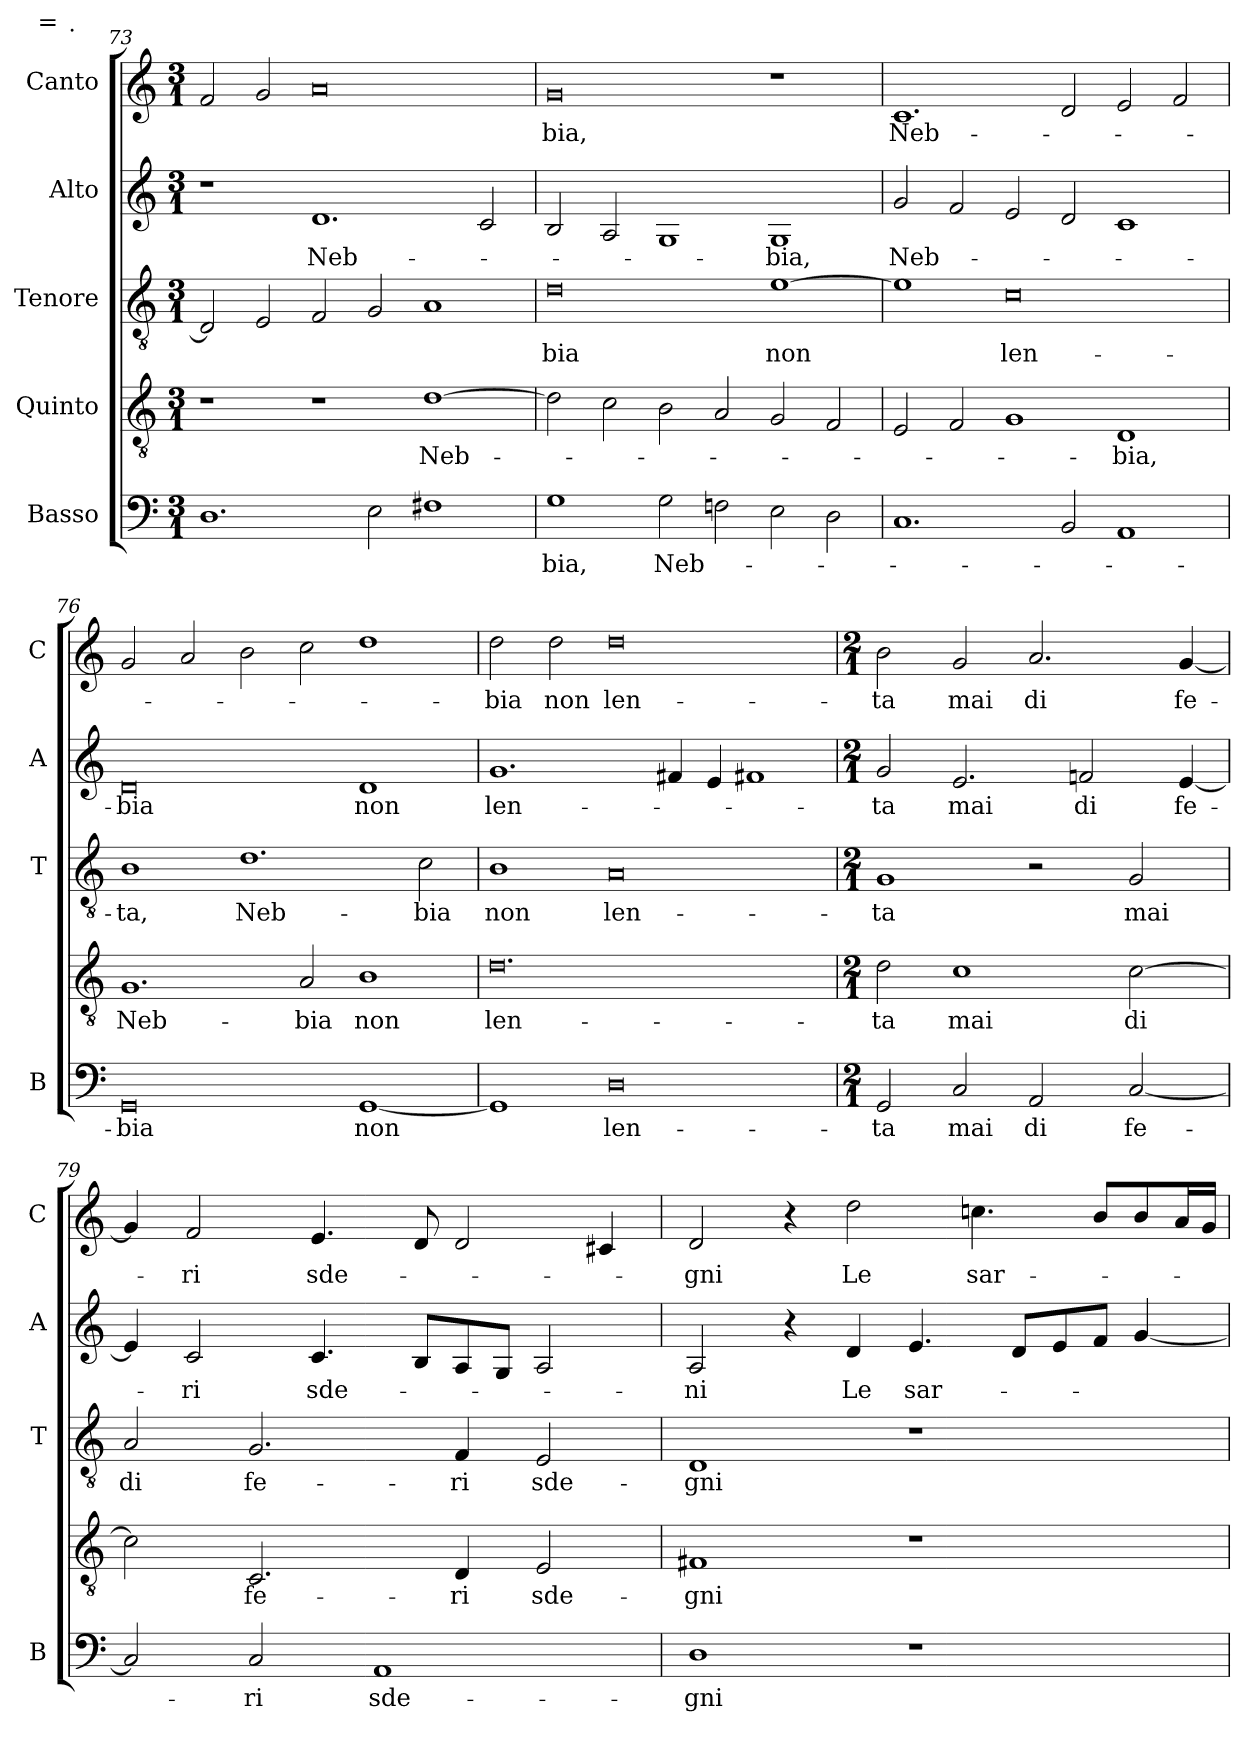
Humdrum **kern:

**kern	**text	**kern	**text	**kern	**text	**kern	**text	**kern	**text
*part5	*part5	*part4	*part4	*part3	*part3	*part2	*part2	*part1	*part1
*staff5	*staff5	*staff4	*staff4	*staff3	*staff3	*staff2	*staff2	*staff1	*staff1
*I"Basso	*	*I"Quinto	*	*I"Tenore	*	*I"Alto	*	*I"Canto	*
*I'B	*	*	*	*I'T	*	*I'A	*	*I'C	*
*clefF4	*	*clefGv2	*	*clefGv2	*	*clefG2	*	*clefG2	*
*k[]	*	*k[]	*	*k[]	*	*k[]	*	*k[]	*
*C:	*	*C:	*	*C:	*	*C:	*	*C:	*
*M3/1	*	*M3/1	*	*M3/1	*	*M3/1	*	*M3/1	*
*Xtuplet	*	*Xtuplet	*	*Xtuplet	*	*Xtuplet	*	*Xtuplet	*
=73	=73	=73	=73	=73	=73	=73	=73	=73	=73
3%2.D	.	3%2r	.	3D]	.	3%2r	.	3f	.
.	.	.	.	3E	.	.	.	3g	.
.	.	3%2r	.	3F	.	3%2.d	Neb-	3%4a	.
3E	.	.	.	3G	.	.	.	.	.
3%2F#X	.	[3%2d	Neb-	3%2A	.	.	.	.	.
.	.	.	.	.	.	3c	.	.	.
=74	=74	=74	=74	=74	=74	=74	=74	=74	=74
3%2G	-bia,	3d]	.	3%4d	-bia	3B	.	3%4g	-bia,
.	.	3c	.	.	.	3A	.	.	.
3G	Neb-	3B	.	.	.	3%2G	.	.	.
3Fn	.	3A	.	.	.	.	.	.	.
3E	.	3G	.	[3%2e	non	3%2G	-bia,	3%2r	.
3D	.	3F	.	.	.	.	.	.	.
=75	=75	=75	=75	=75	=75	=75	=75	=75	=75
3%2.C	.	3E	.	3%2e]	.	3g	Neb-	3%2.c	Neb-
.	.	3F	.	.	.	3f	.	.	.
.	.	3%2G	.	3%4c	len-	3e	.	.	.
3BB	.	.	.	.	.	3d	.	3d	.
3%2AA	.	3%2D	-bia,	.	.	3%2c	.	3e	.
.	.	.	.	.	.	.	.	3f	.
=76	=76	=76	=76	=76	=76	=76	=76	=76	=76
3%4GG	-bia	3%2.G	Neb-	3%2B	-ta,	3%4d	-bia	3g	.
.	.	.	.	.	.	.	.	3a	.
.	.	.	.	3%2.d	Neb-	.	.	3b	.
.	.	3A	-bia	.	.	.	.	3cc	.
[3%2GG	non	3%2B	non	.	.	3%2d	non	3%2dd	.
.	.	.	.	3c	-bia	.	.	.	.
=77	=77	=77	=77	=77	=77	=77	=77	=77	=77
3%2GG]	.	3%4.d	len-	3%2B	non	3%2.g	len-	3dd	-bia
.	.	.	.	.	.	.	.	3dd	non
3%4D	len-	.	.	3%4A	len-	.	.	3%4dd	len-
.	.	.	.	.	.	6f#X	.	.	.
.	.	.	.	.	.	6e	.	.	.
.	.	.	.	.	.	3%2f#X	.	.	.
=78	=78	=78	=78	=78	=78	=78	=78	=78	=78
*M2/1	*	*M2/1	*	*M2/1	*	*M2/1	*	*M2/1	*
!	!	!	!	!	!	!	!	!LO:TX:a:t=[breve] = [breve-dot]	!
2GG	-ta	2d	-ta	1G	-ta	2g	-ta	2b	-ta
2C	mai	1c	mai	.	.	2.e	mai	2g	mai
2AA	di	.	.	2r	.	.	.	2.a	di
.	.	.	.	.	.	2fn	di	.	.
[2C	fe-	[2c	di	2G	mai	.	.	.	.
.	.	.	.	.	.	[4e	fe-	[4g	fe-
=79	=79	=79	=79	=79	=79	=79	=79	=79	=79
2C]	.	2c]	.	2A	di	4e]	.	4g]	.
.	.	.	.	.	.	2c	-ri	2f	-ri
2C	-ri	2.C	fe-	2.G	fe-	.	.	.	.
.	.	.	.	.	.	4.c	sde-	4.e	sde-
1AA	sde-	.	.	.	.	.	.	.	.
.	.	.	.	.	.	8BL	.	8d	.
.	.	4D	-ri	4F	-ri	8A	.	2d	.
.	.	.	.	.	.	8GJ	.	.	.
.	.	2E	sde-	2E	sde-	2A	.	.	.
.	.	.	.	.	.	.	.	4c#X	.
=80	=80	=80	=80	=80	=80	=80	=80	=80	=80
1D	-gni	1F#X	-gni	1D	-gni	2A	-ni	2d	-gni
.	.	.	.	.	.	4r	.	4r	.
.	.	.	.	.	.	4d	Le	2dd	Le
1r	.	1r	.	1r	.	4.e	sar-	.	.
.	.	.	.	.	.	.	.	4.ccn	sar-
.	.	.	.	.	.	8dL	.	.	.
.	.	.	.	.	.	8e	.	.	.
.	.	.	.	.	.	8fJ	.	8bL	.
.	.	.	.	.	.	[4g	.	8b	.
.	.	.	.	.	.	.	.	16aL	.
.	.	.	.	.	.	.	.	16gJJ	.
=	=	=	=	=	=	=	=	=	=
*-	*-	*-	*-	*-	*-	*-	*-	*-	*-
